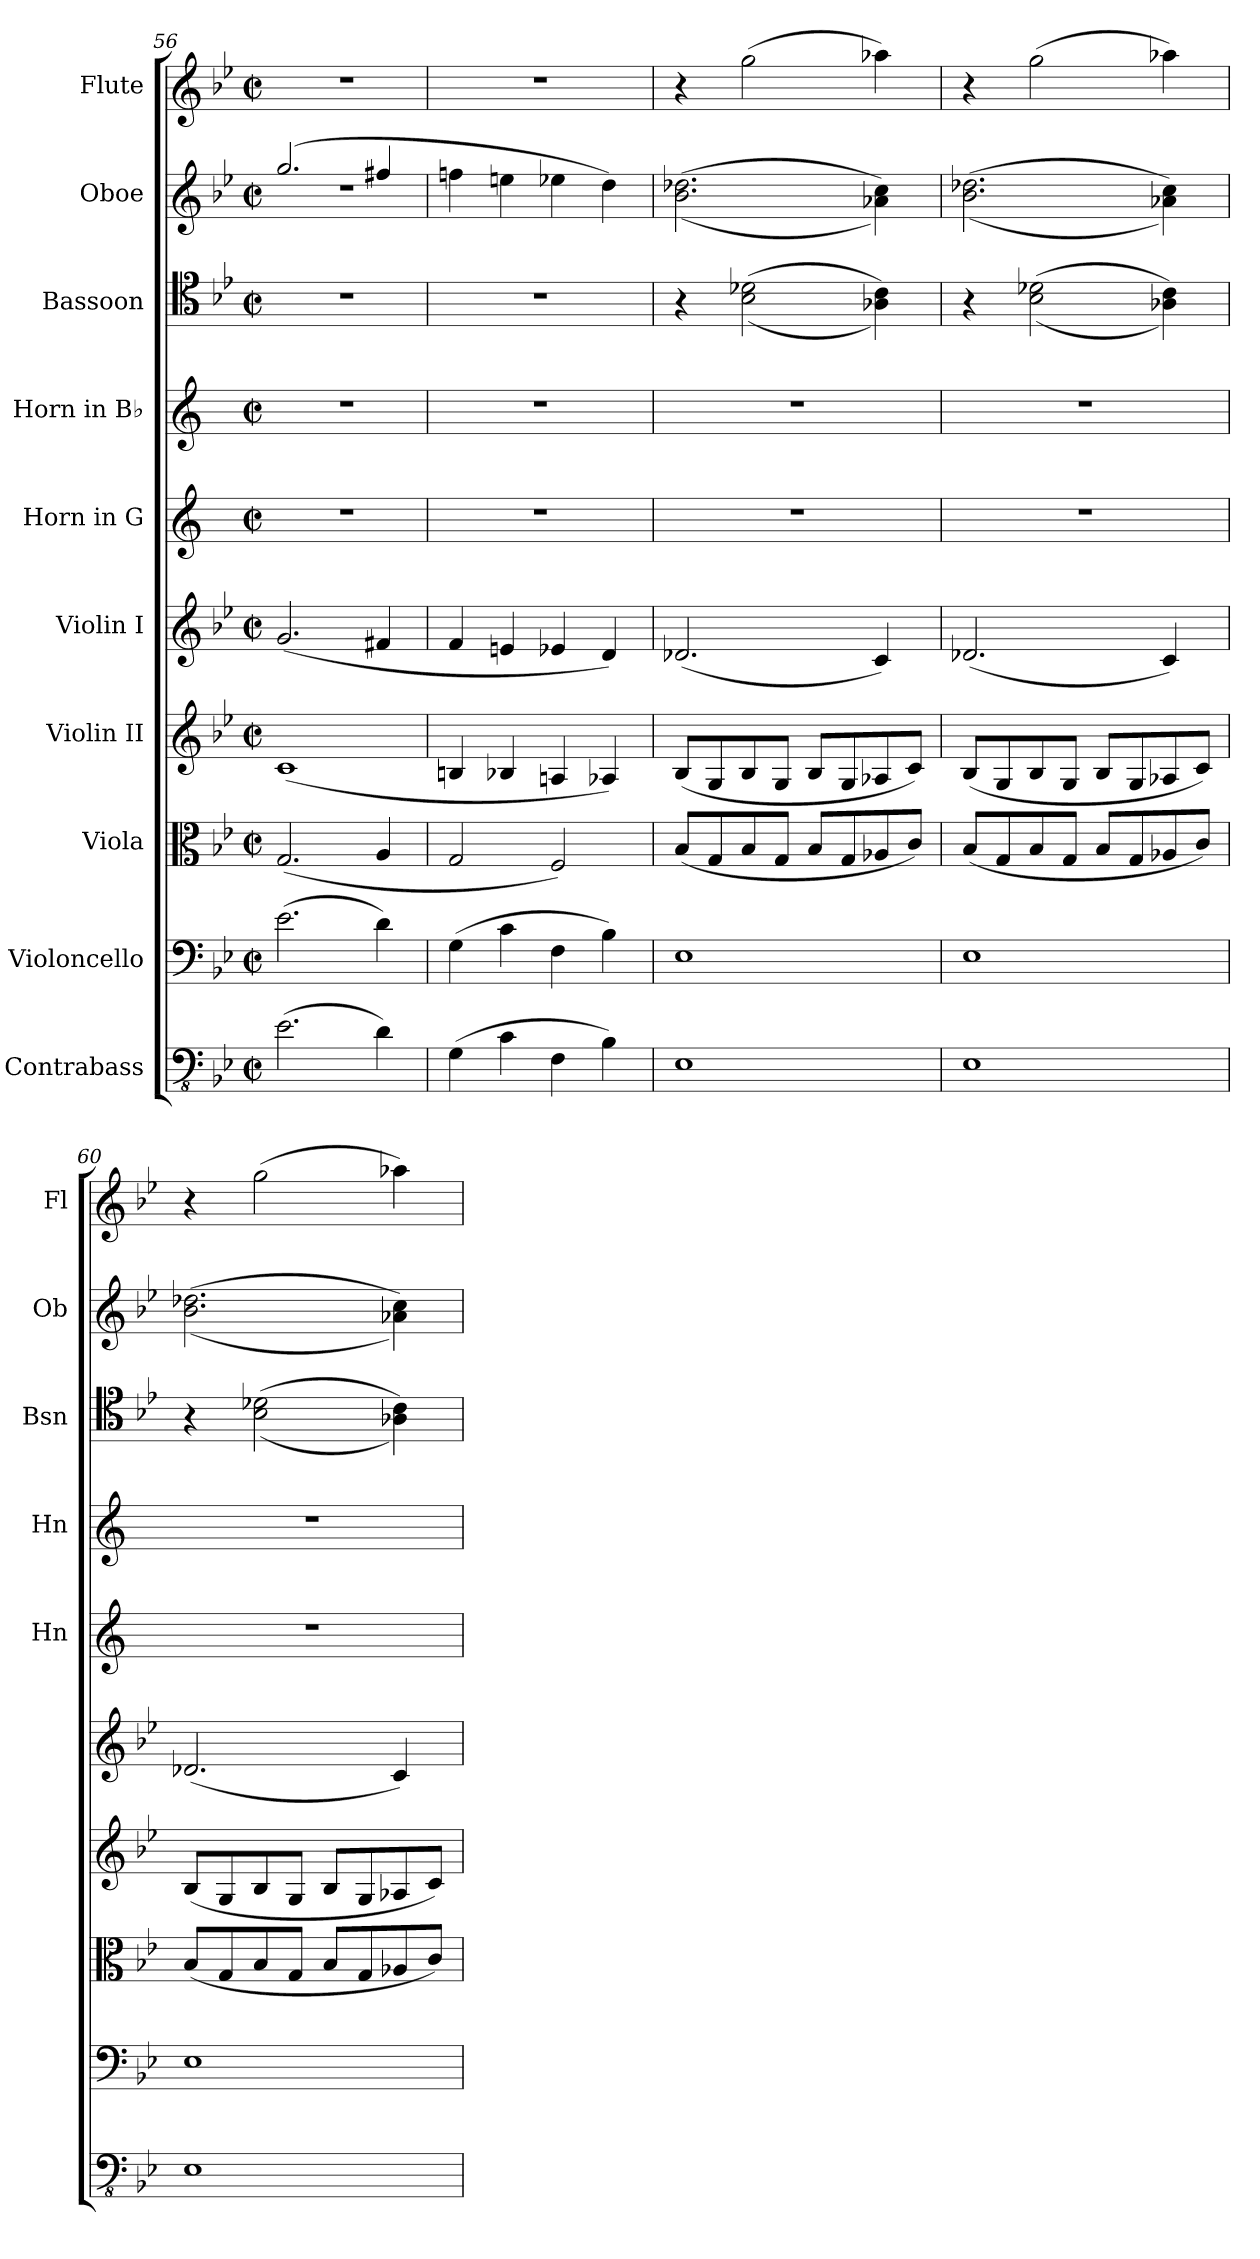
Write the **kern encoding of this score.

**kern	**kern	**kern	**kern	**kern	**kern	**kern	**kern	**kern	**kern
*part10	*part9	*part8	*part7	*part6	*part5	*part4	*part3	*part2	*part1
*staff10	*staff9	*staff8	*staff7	*staff6	*staff5	*staff4	*staff3	*staff2	*staff1
*I"Contrabass	*I"Violoncello	*I"Viola	*I"Violin II	*I"Violin I	*I"Horn in G	*I"Horn in B♭	*I"Bassoon	*I"Oboe	*I"Flute
*	*	*	*	*	*I'Hn	*I'Hn	*I'Bsn	*I'Ob	*I'Fl
*clefFv4	*clefF4	*clefC3	*clefG2	*clefG2	*clefG2	*clefG2	*clefC4	*clefG2	*clefG2
*	*	*	*	*	*ITrd3c5	*ITrd1c2	*	*	*
*k[b-e-]	*k[b-e-]	*k[b-e-]	*k[b-e-]	*k[b-e-]	*k[f#]	*k[b-e-]	*k[b-e-]	*k[b-e-]	*k[b-e-]
*M2/2	*M2/2	*M2/2	*M2/2	*M2/2	*M2/2	*M2/2	*M2/2	*M2/2	*M2/2
*met(c|)	*met(c|)	*met(c|)	*met(c|)	*met(c|)	*met(c|)	*met(c|)	*met(c|)	*met(c|)	*met(c|)
=56	=56	=56	=56	=56	=56	=56	=56	=56	=56
*	*	*	*	*	*	*	*	*^	*
(2.E-\	(2.e-\	(2.G/	(1c	(2.g/	1r	1r	1r	(2.gg/	1rdd	1r
4D\)	4d\)	4A/	.	4f#X/	.	.	.	4ff#X/	.	.
*	*	*	*	*	*	*	*	*v	*v	*
=57	=57	=57	=57	=57	=57	=57	=57	=57	=57
(4GG\	(4G\	2G/	4Bn/	4f/	1r	1r	1r	4ffn\	1r
4C\	4c\	.	4B-X/	4en/	.	.	.	4een\	.
4FF\	4F\	2F/)	4An/	4e-X/	.	.	.	4ee-X\	.
4BB-\)	4B-\)	.	4A-X/)	4d/)	.	.	.	4dd\)	.
!!LO:PB:g=z
=58	=58	=58	=58	=58	=58	=58	=58	=58	=58
1EE-	1E-	(8B-/L	(8B-/L	(2.d-X/	1r	1r	4r	((2.b-\ 2.dd-X\	4r
.	.	8G/	8G/	.	.	.	.	.	.
.	.	8B-/	8B-/	.	.	.	((2B-\ 2d-X\	.	(2gg\
.	.	8G/J	8G/J	.	.	.	.	.	.
.	.	8B-/L	8B-/L	.	.	.	.	.	.
.	.	8G/	8G/	.	.	.	.	.	.
.	.	8A-X/	8A-X/	4c/)	.	.	4A-X\ 4c\))	4a-X\ 4cc\))	4aa-X\)
.	.	8c/J)	8c/J)	.	.	.	.	.	.
=59	=59	=59	=59	=59	=59	=59	=59	=59	=59
1EE-	1E-	(8B-/L	(8B-/L	(2.d-X/	1r	1r	4r	((2.b-\ 2.dd-X\	4r
.	.	8G/	8G/	.	.	.	.	.	.
.	.	8B-/	8B-/	.	.	.	((2B-\ 2d-X\	.	(2gg\
.	.	8G/J	8G/J	.	.	.	.	.	.
.	.	8B-/L	8B-/L	.	.	.	.	.	.
.	.	8G/	8G/	.	.	.	.	.	.
.	.	8A-X/	8A-X/	4c/)	.	.	4A-X\ 4c\))	4a-X\ 4cc\))	4aa-X\)
.	.	8c/J)	8c/J)	.	.	.	.	.	.
=60	=60	=60	=60	=60	=60	=60	=60	=60	=60
1EE-	1E-	(8B-/L	(8B-/L	(2.d-X/	1r	1r	4r	((2.b-\ 2.dd-X\	4r
.	.	8G/	8G/	.	.	.	.	.	.
.	.	8B-/	8B-/	.	.	.	((2B-\ 2d-X\	.	(2gg\
.	.	8G/J	8G/J	.	.	.	.	.	.
.	.	8B-/L	8B-/L	.	.	.	.	.	.
.	.	8G/	8G/	.	.	.	.	.	.
.	.	8A-X/	8A-X/	4c/)	.	.	4A-X\ 4c\))	4a-X\ 4cc\))	4aa-X\)
.	.	8c/J)	8c/J)	.	.	.	.	.	.
=	=	=	=	=	=	=	=	=	=
*-	*-	*-	*-	*-	*-	*-	*-	*-	*-
